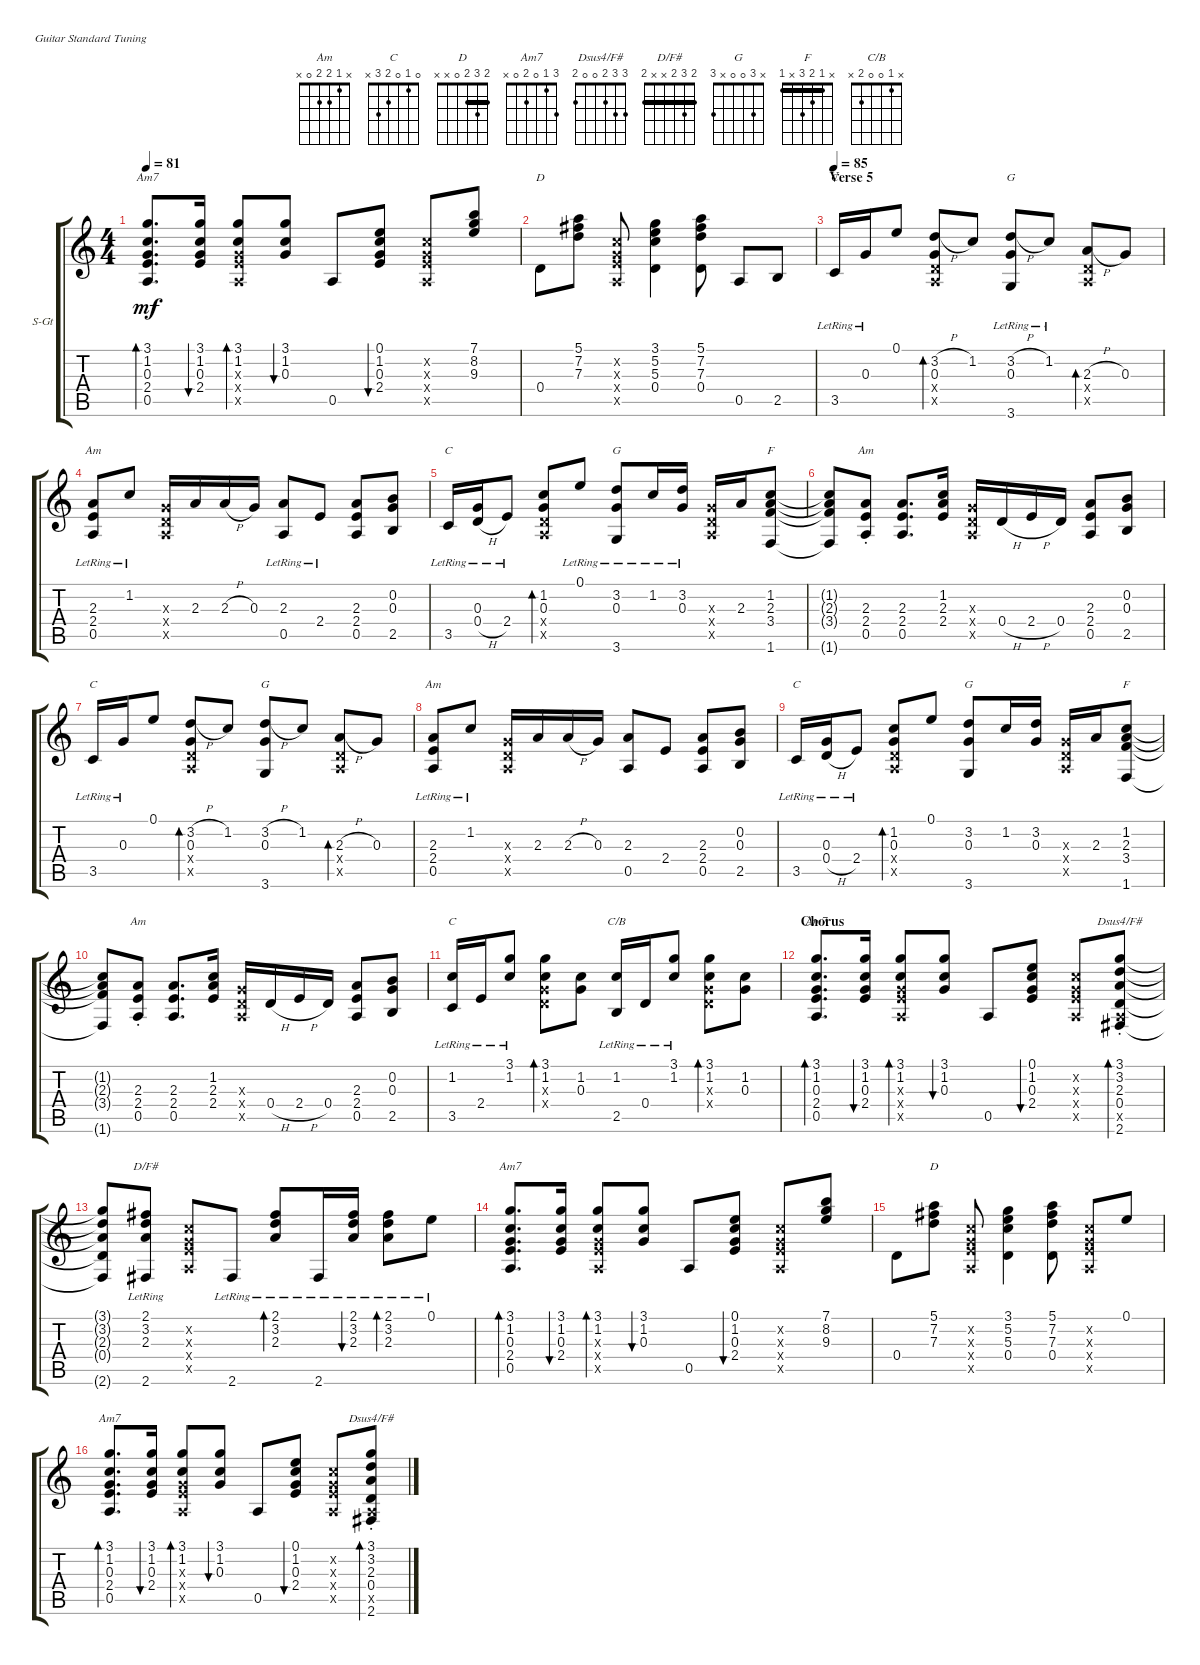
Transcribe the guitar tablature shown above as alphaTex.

\defaultSystemsLayout 4
\bracketExtendMode groupsimilarinstruments
\firstSystemTrackNameOrientation horizontal
\otherSystemsTrackNameOrientation horizontal
\track ("Steel Guitar" "S-Gt") {instrument acousticguitarsteel}
\staff {score tabs}
\tuning (E4 B3 G3 D3 A2 E2)
\chord ("Am" x 1 2 2 0 x) {showfingering false}
\chord ("C" 0 1 0 2 3 x) {showfingering false}
\chord ("D" 2 3 2 0 x x) {showfingering false barre 2}
\chord ("Am7" 3 1 0 2 0 x) {showfingering false}
\chord ("Dsus4/F#" 3 3 2 0 0 2) {showfingering false}
\chord ("D/F#" 2 3 2 x x 2) {showfingering false barre (2 2)}
\chord ("G" x 3 0 0 x 3) {showfingering false}
\chord ("F" x 1 2 3 x 1) {showfingering false barre 1}
\chord ("C/B" x 1 0 0 2 x) {showfingering false}
\ts (4 4)
\tempo 81
\clef g2
\ks aminor
(0.5 2.4 0.3 1.2 3.1).8{d bd 37 ch "Am7" dy mf} (2.4 0.3 1.2 3.1).16{bu 30} (0.5{x} 2.4{x} 0.3{x} 1.2 3.1).8{bd 30} (0.3 1.2 3.1).8{bu 30} 0.5.8 (2.4 0.3 1.2 0.1).8{bu 30} (0.5{x} 2.4{x} 0.3{x} 1.2{x}).8 (7.1 8.2 9.3).8 |
0.4.8{ch "D"} (5.1 7.2 7.3).8 (0.5{x} 2.4{x} 0.3{x} 1.2{x}).8 (3.1 5.2 5.3 0.4).4 (5.1 7.2 7.3 0.4).8 0.5.8 2.5.8 |
\section ("" "Verse 5")
\tempo 85
3.5{lr}.16{ch "C"} 0.3{lr}.16 0.1.8 (3.2{h} 0.3 0.4{x} 0.5{x}).8{bd 30} 1.2.8 (3.2{h lr} 0.3{lr} 3.6{lr}).8{ch "G"} 1.2{lr}.8 (2.3{h} 0.4{x} 0.5{x}).8{bd 30} 0.3.8 |
(2.4{lr} 2.3{lr} 0.5{lr}).8{ch "Am"} 1.2{lr}.8 (0.3{x} 0.4{x} 0.5{x}).16 2.3.16 2.3{h}.16 0.3.16 (2.3{lr} 0.5{lr}).8 2.4{lr}.8 (2.3 2.4 0.5).8 (2.5 0.3 0.2).8 |
3.5{lr}.16{ch "C"} (0.4{h lr} 0.3{lr}).16 2.4{lr}.8 (1.2 0.3 0.4{x} 0.5{x}).8{bd 30} 0.1{lr}.8 (3.2{lr} 3.6{lr} 0.3{lr}).8{ch "G"} 1.2{lr}.16 (3.2{lr} 0.3{lr}).16 (0.3{x} 0.4{x} 0.5{x}).16 2.3.16 (1.2 2.3 3.4 1.6).8{ch "F"} |
(1.2{t} 2.3{t} 3.4{t} 1.6{t}).8 (2.3{st} 2.4{st} 0.5{st}).8{ch "Am"} (2.3 2.4 0.5).8{d} (2.4 1.2 2.3).16 (0.3{x} 0.4{x} 0.5{x}).16 0.4{h}.16 2.4{h}.16 0.4.16 (2.3 2.4 0.5).8 (2.5 0.3 0.2).8 |
3.5{lr}.16{ch "C"} 0.3{lr}.16 0.1.8 (3.2{h} 0.3 0.4{x} 0.5{x}).8{bd 30} 1.2.8 (3.2{h} 0.3 3.6).8{ch "G"} 1.2.8 (2.3{h} 0.4{x} 0.5{x}).8{bd 30} 0.3.8 |
(2.4{lr} 2.3{lr} 0.5{lr}).8{ch "Am"} 1.2{lr}.8 (0.3{x} 0.4{x} 0.5{x}).16 2.3.16 2.3{h}.16 0.3.16 (2.3 0.5).8 2.4.8 (2.3 2.4 0.5).8 (2.5 0.3 0.2).8 |
3.5{lr}.16{ch "C"} (0.4{h lr} 0.3{lr}).16 2.4{lr}.8 (1.2 0.3 0.4{x} 0.5{x}).8{bd 30} 0.1.8 (3.2 3.6 0.3).8{ch "G"} 1.2.16 (3.2 0.3).16 (0.3{x} 0.4{x} 0.5{x}).16 2.3.16 (1.2 2.3 3.4 1.6).8{ch "F"} |
(1.2{t} 2.3{t} 3.4{t} 1.6{t}).8 (2.3{st} 2.4{st} 0.5{st}).8{ch "Am"} (2.3 2.4 0.5).8{d} (2.4 1.2 2.3).16 (0.3{x} 0.4{x} 0.5{x}).16 0.4{h}.16 2.4{h}.16 0.4.16 (2.3 2.4 0.5).8 (2.5 0.3 0.2).8 |
(1.2{lr} 3.5{lr}).16{ch "C"} 2.4{lr}.16 (3.1{lr} 1.2{lr}).8 (3.1 1.2 0.3{x} 0.4{x}).8{bd 30} (1.2 0.3).8 (1.2{lr} 2.5{lr}).16{ch "C/B"} 0.4{lr}.16 (3.1{lr} 1.2{lr}).8 (3.1 1.2 0.3{x} 0.4{x}).8{bd 30} (1.2 0.3).8 |
\section ("" "Chorus")
(0.5 2.4 0.3 1.2 3.1).8{d bd 37 ch "Am7"} (2.4 0.3 1.2 3.1).16{bu 30} (0.5{x} 2.4{x} 0.3{x} 1.2 3.1).8{bd 30} (0.3 1.2 3.1).8{bu 30} 0.5.8 (2.4 0.3 1.2 0.1).8{bu 30} (0.5{x} 2.4{x} 0.3{x} 1.2{x}).8 (3.1{st} 3.2{st} 2.3{st} 2.6{st} 0.4 0.5{x}).8{bd 30 ch "Dsus4/F#"} |
(3.1{t} 3.2{t} 2.3{t} 2.6{t} 0.4{t}).8 (2.1{lr} 3.2{lr} 2.3{lr} 2.6{lr}).8{ch "D/F#"} (0.5{x} 2.4{x} 0.3{x} 1.2{x}).8 2.6{lr}.8 (2.1{lr} 3.2{lr} 2.3{lr}).8{bd 30} 2.6{lr}.16 (2.1{lr} 3.2{lr} 2.3{lr}).16{bu 30} (2.1{lr} 3.2{lr} 2.3{lr}).8{bd 30} 0.1{lr}.8 |
(0.5 2.4 0.3 1.2 3.1).8{d bd 37 ch "Am7"} (2.4 0.3 1.2 3.1).16{bu 30} (0.5{x} 2.4{x} 0.3{x} 1.2 3.1).8{bd 30} (0.3 1.2 3.1).8{bu 30} 0.5.8 (2.4 0.3 1.2 0.1).8{bu 30} (0.5{x} 2.4{x} 0.3{x} 1.2{x}).8 (7.1 8.2 9.3).8 |
0.4.8 (5.1 7.2 7.3).8{ch "D"} (0.5{x} 2.4{x} 0.3{x} 1.2{x}).8 (3.1 5.2 5.3 0.4).4 (5.1 7.2 7.3 0.4).8 (0.5{x} 2.4{x} 0.3{x} 1.2{x}).8 0.1.8 |
(0.5 2.4 0.3 1.2 3.1).8{d bd 37 ch "Am7"} (2.4 0.3 1.2 3.1).16{bu 30} (0.5{x} 2.4{x} 0.3{x} 1.2 3.1).8{bd 30} (0.3 1.2 3.1).8{bu 30} 0.5.8 (2.4 0.3 1.2 0.1).8{bu 30} (0.5{x} 2.4{x} 0.3{x} 1.2{x}).8 (3.1{st} 3.2{st} 2.3{st} 2.6{st} 0.4 0.5{x}).8{bd 30 ch "Dsus4/F#"}
